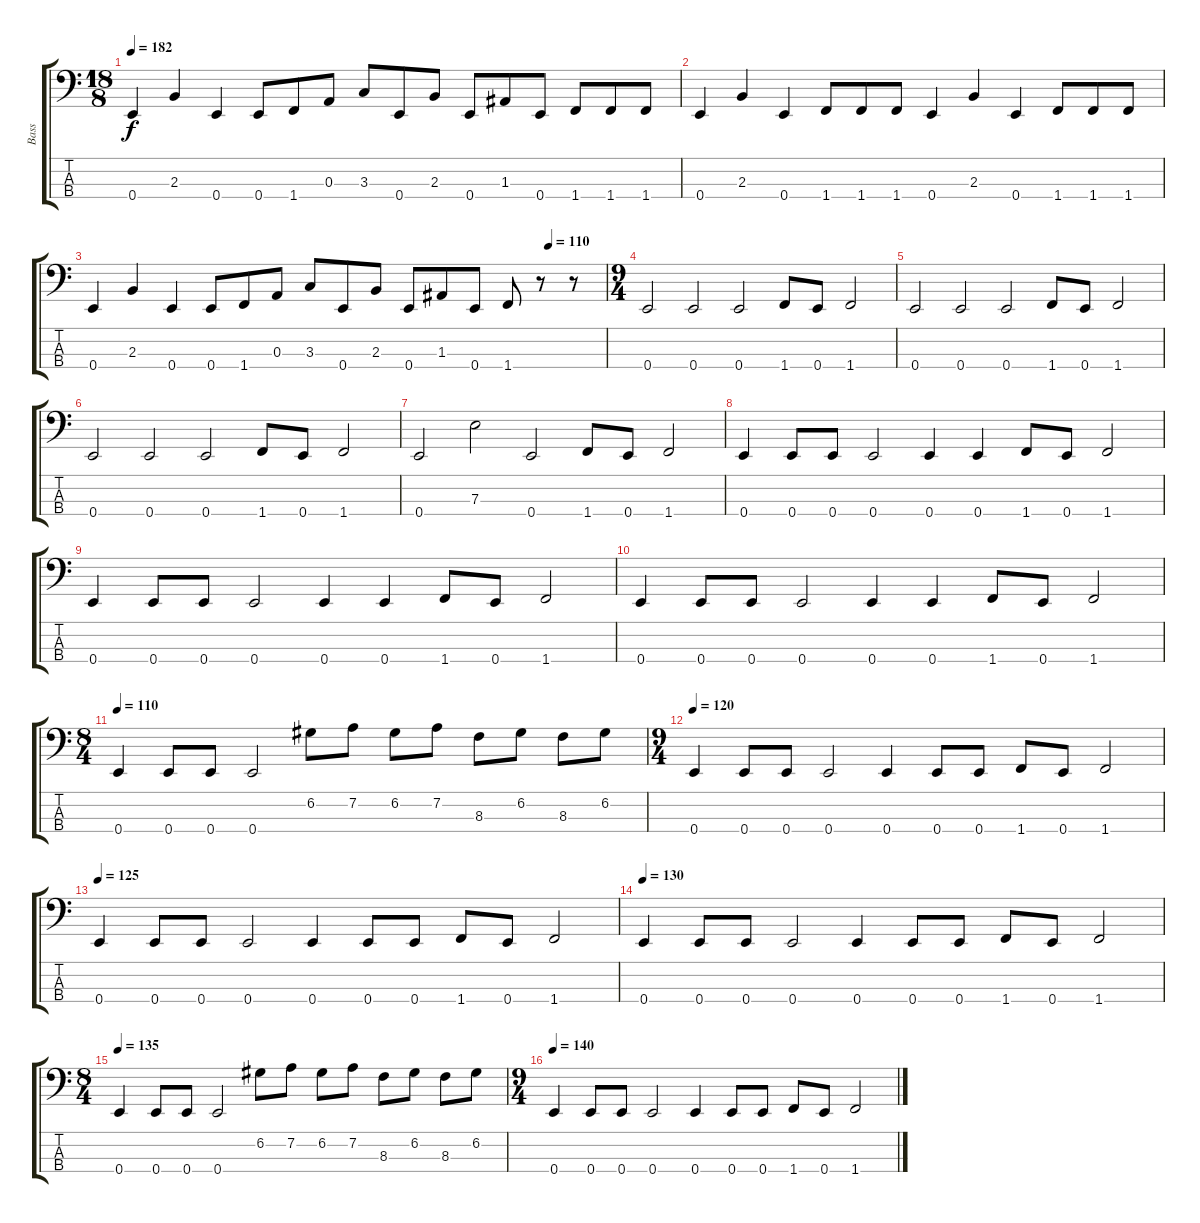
\track ("Bass" "Bass") {instrument electricbassfinger}
\staff {score tabs}
\tuning (G2 D2 A1 E1) {hide}
\ts (18 8)
\tempo 182
\clef f4
\ks c
0.4.4{dy f} 2.3.4 0.4.4 0.4.8 1.4.8 0.3.8 3.3.8 0.4.8 2.3.8 0.4.8 1.3.8 0.4.8 1.4.8 1.4.8 1.4.8 |
0.4.4 2.3.4 0.4.4 1.4.8 1.4.8 1.4.8 0.4.4 2.3.4 0.4.4 1.4.8 1.4.8 1.4.8 |
\tempo (110 0.8888888888888888)
0.4.4 2.3.4 0.4.4 0.4.8 1.4.8 0.3.8 3.3.8 0.4.8 2.3.8 0.4.8 1.3.8 0.4.8 1.4.8 r.8 r.8 |
\ts (9 4)
0.4.2 0.4.2 0.4.2 1.4.8 0.4.8 1.4.2 |
0.4.2 0.4.2 0.4.2 1.4.8 0.4.8 1.4.2 |
0.4.2 0.4.2 0.4.2 1.4.8 0.4.8 1.4.2 |
0.4.2 7.3.2 0.4.2 1.4.8 0.4.8 1.4.2 |
0.4.4 0.4.8 0.4.8 0.4.2 0.4.4 0.4.4 1.4.8 0.4.8 1.4.2 |
0.4.4 0.4.8 0.4.8 0.4.2 0.4.4 0.4.4 1.4.8 0.4.8 1.4.2 |
0.4.4 0.4.8 0.4.8 0.4.2 0.4.4 0.4.4 1.4.8 0.4.8 1.4.2 |
\ts (8 4)
\tempo 110
0.4.4 0.4.8 0.4.8 0.4.2 6.2.8 7.2.8 6.2.8 7.2.8 8.3.8 6.2.8 8.3.8 6.2.8 |
\ts (9 4)
\tempo 120
0.4.4 0.4.8 0.4.8 0.4.2 0.4.4 0.4.8 0.4.8 1.4.8 0.4.8 1.4.2 |
\tempo 125
0.4.4 0.4.8 0.4.8 0.4.2 0.4.4 0.4.8 0.4.8 1.4.8 0.4.8 1.4.2 |
\tempo 130
0.4.4 0.4.8 0.4.8 0.4.2 0.4.4 0.4.8 0.4.8 1.4.8 0.4.8 1.4.2 |
\ts (8 4)
\tempo 135
0.4.4 0.4.8 0.4.8 0.4.2 6.2.8 7.2.8 6.2.8 7.2.8 8.3.8 6.2.8 8.3.8 6.2.8 |
\ts (9 4)
\tempo 140
0.4.4 0.4.8 0.4.8 0.4.2 0.4.4 0.4.8 0.4.8 1.4.8 0.4.8 1.4.2
